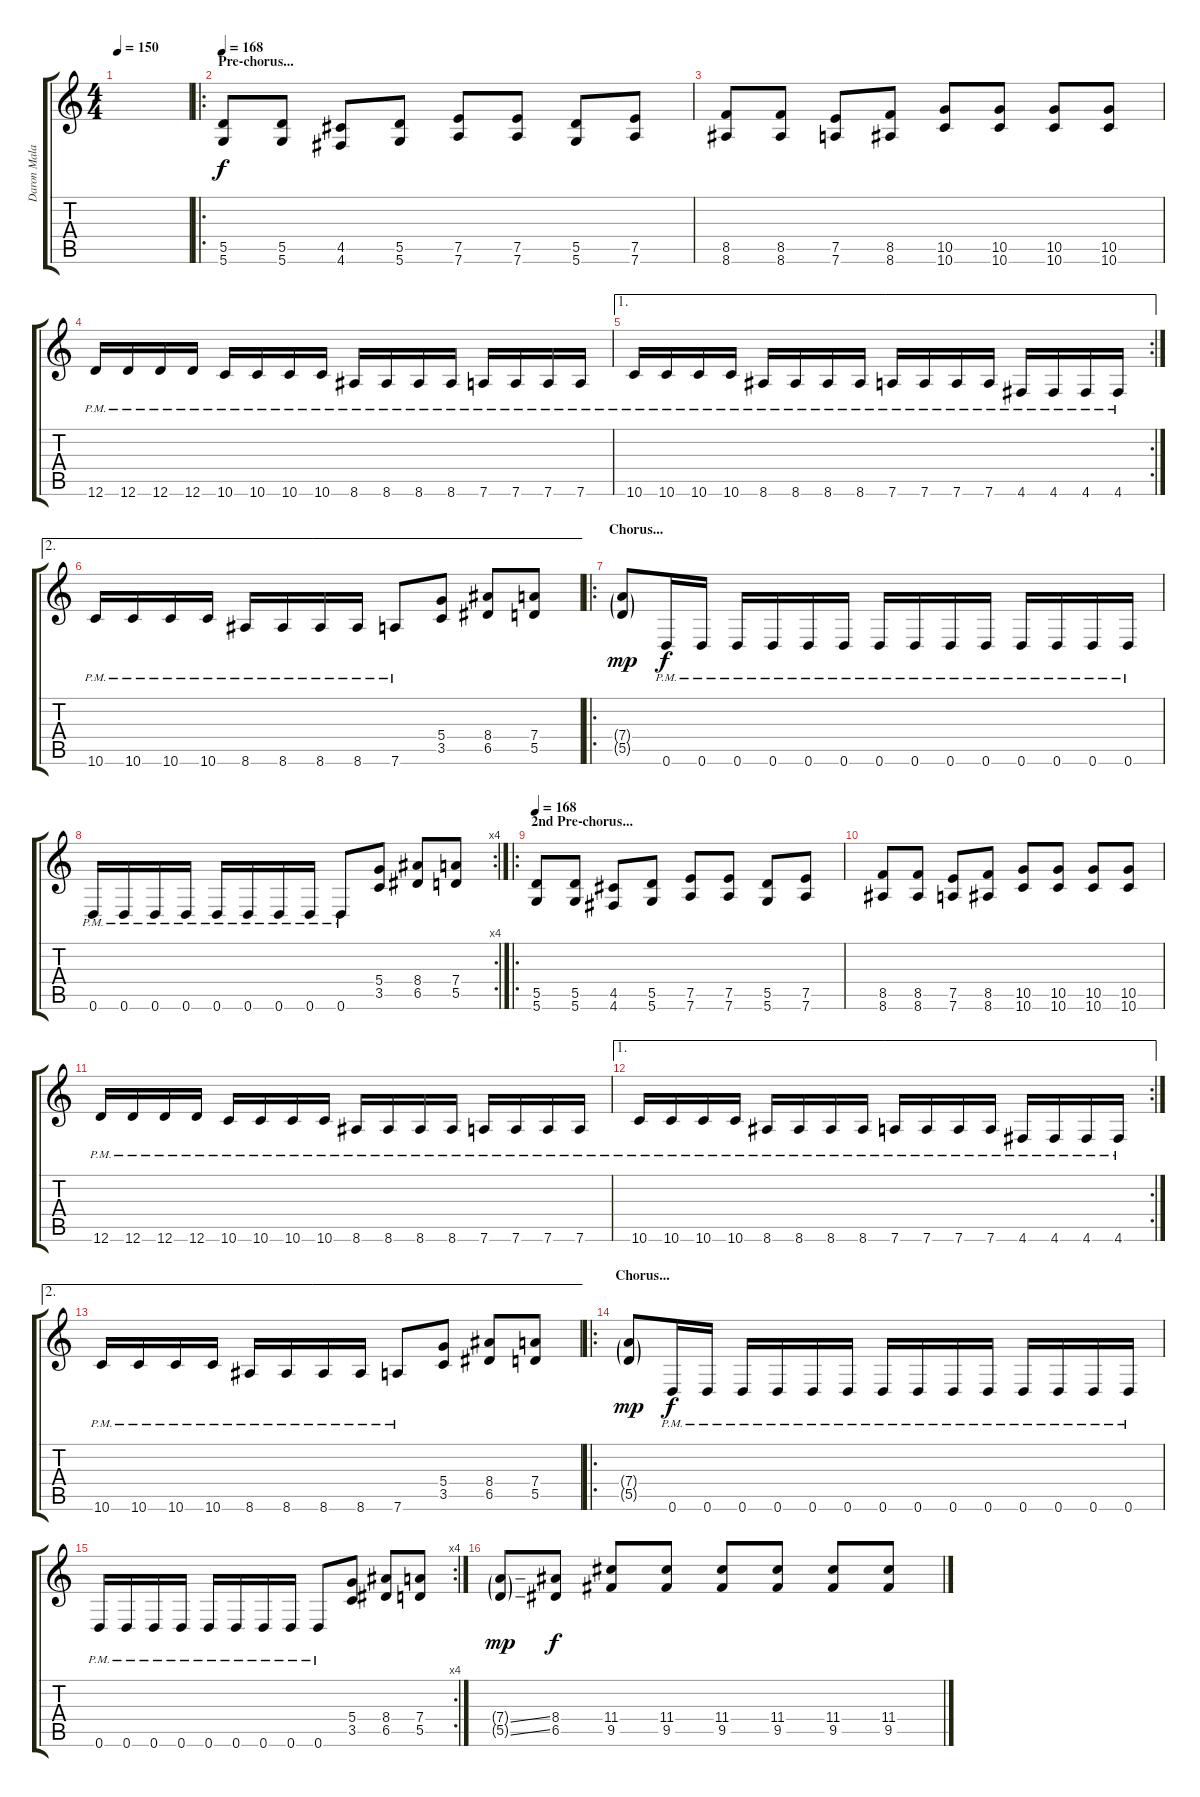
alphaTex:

\track ("Daron Malakian (Feedback)" "Daron Mala") {instrument overdrivenguitar}
\staff {score tabs}
\tuning (E4 B3 G3 D3 A2 D2) {hide}
\ts (4 4)
\tempo 150
\clef g2
\ks c
|
\ro
\section ("" "Pre-chorus...")
\tempo 168
(5.5 5.6).8 (5.5 5.6).8 (4.5 4.6).8 (5.5 5.6).8 (7.5 7.6).8 (7.5 7.6).8 (5.5 5.6).8 (7.5 7.6).8 |
(8.5 8.6).8 (8.5 8.6).8 (7.5 7.6).8 (8.5 8.6).8 (10.5 10.6).8 (10.5 10.6).8 (10.5 10.6).8 (10.5 10.6).8 |
12.6{pm}.16 12.6{pm}.16 12.6{pm}.16 12.6{pm}.16 10.6{pm}.16 10.6{pm}.16 10.6{pm}.16 10.6{pm}.16 8.6{pm}.16 8.6{pm}.16 8.6{pm}.16 8.6{pm}.16 7.6{pm}.16 7.6{pm}.16 7.6{pm}.16 7.6{pm}.16 |
\ae 1
\rc 2
10.6{pm}.16 10.6{pm}.16 10.6{pm}.16 10.6{pm}.16 8.6{pm}.16 8.6{pm}.16 8.6{pm}.16 8.6{pm}.16 7.6{pm}.16 7.6{pm}.16 7.6{pm}.16 7.6{pm}.16 4.6{pm}.16 4.6{pm}.16 4.6{pm}.16 4.6{pm}.16 |
\ae 2
10.6{pm}.16 10.6{pm}.16 10.6{pm}.16 10.6{pm}.16 8.6{pm}.16 8.6{pm}.16 8.6{pm}.16 8.6{pm}.16 7.6{pm}.8 (5.4 3.5).8 (8.4 6.5).8 (7.4 5.5).8 |
\ro
\section ("" "Chorus...")
(7.4{g} 5.5{g}).8{dy mp} 0.6{pm}.16{dy f} 0.6{pm}.16 0.6{pm}.16 0.6{pm}.16 0.6{pm}.16 0.6{pm}.16 0.6{pm}.16 0.6{pm}.16 0.6{pm}.16 0.6{pm}.16 0.6{pm}.16 0.6{pm}.16 0.6{pm}.16 0.6{pm}.16 |
\rc 4
0.6{pm}.16 0.6{pm}.16 0.6{pm}.16 0.6{pm}.16 0.6{pm}.16 0.6{pm}.16 0.6{pm}.16 0.6{pm}.16 0.6{pm}.8 (5.4 3.5).8 (8.4 6.5).8 (7.4 5.5).8 |
\ro
\section ("" "2nd Pre-chorus...")
\tempo 168
(5.5 5.6).8 (5.5 5.6).8 (4.5 4.6).8 (5.5 5.6).8 (7.5 7.6).8 (7.5 7.6).8 (5.5 5.6).8 (7.5 7.6).8 |
(8.5 8.6).8 (8.5 8.6).8 (7.5 7.6).8 (8.5 8.6).8 (10.5 10.6).8 (10.5 10.6).8 (10.5 10.6).8 (10.5 10.6).8 |
12.6{pm}.16 12.6{pm}.16 12.6{pm}.16 12.6{pm}.16 10.6{pm}.16 10.6{pm}.16 10.6{pm}.16 10.6{pm}.16 8.6{pm}.16 8.6{pm}.16 8.6{pm}.16 8.6{pm}.16 7.6{pm}.16 7.6{pm}.16 7.6{pm}.16 7.6{pm}.16 |
\ae 1
\rc 2
10.6{pm}.16 10.6{pm}.16 10.6{pm}.16 10.6{pm}.16 8.6{pm}.16 8.6{pm}.16 8.6{pm}.16 8.6{pm}.16 7.6{pm}.16 7.6{pm}.16 7.6{pm}.16 7.6{pm}.16 4.6{pm}.16 4.6{pm}.16 4.6{pm}.16 4.6{pm}.16 |
\ae 2
10.6{pm}.16 10.6{pm}.16 10.6{pm}.16 10.6{pm}.16 8.6{pm}.16 8.6{pm}.16 8.6{pm}.16 8.6{pm}.16 7.6{pm}.8 (5.4 3.5).8 (8.4 6.5).8 (7.4 5.5).8 |
\ro
\section ("" "Chorus...")
(7.4{g} 5.5{g}).8{dy mp} 0.6{pm}.16{dy f} 0.6{pm}.16 0.6{pm}.16 0.6{pm}.16 0.6{pm}.16 0.6{pm}.16 0.6{pm}.16 0.6{pm}.16 0.6{pm}.16 0.6{pm}.16 0.6{pm}.16 0.6{pm}.16 0.6{pm}.16 0.6{pm}.16 |
\rc 4
0.6{pm}.16 0.6{pm}.16 0.6{pm}.16 0.6{pm}.16 0.6{pm}.16 0.6{pm}.16 0.6{pm}.16 0.6{pm}.16 0.6{pm}.8 (5.4 3.5).8 (8.4 6.5).8 (7.4 5.5).8 |
(7.4{ss g} 5.5{ss g}).8{dy mp} (8.4 6.5).8{dy f} (11.4 9.5).8 (11.4 9.5).8 (11.4 9.5).8 (11.4 9.5).8 (11.4 9.5).8 (11.4 9.5).8
